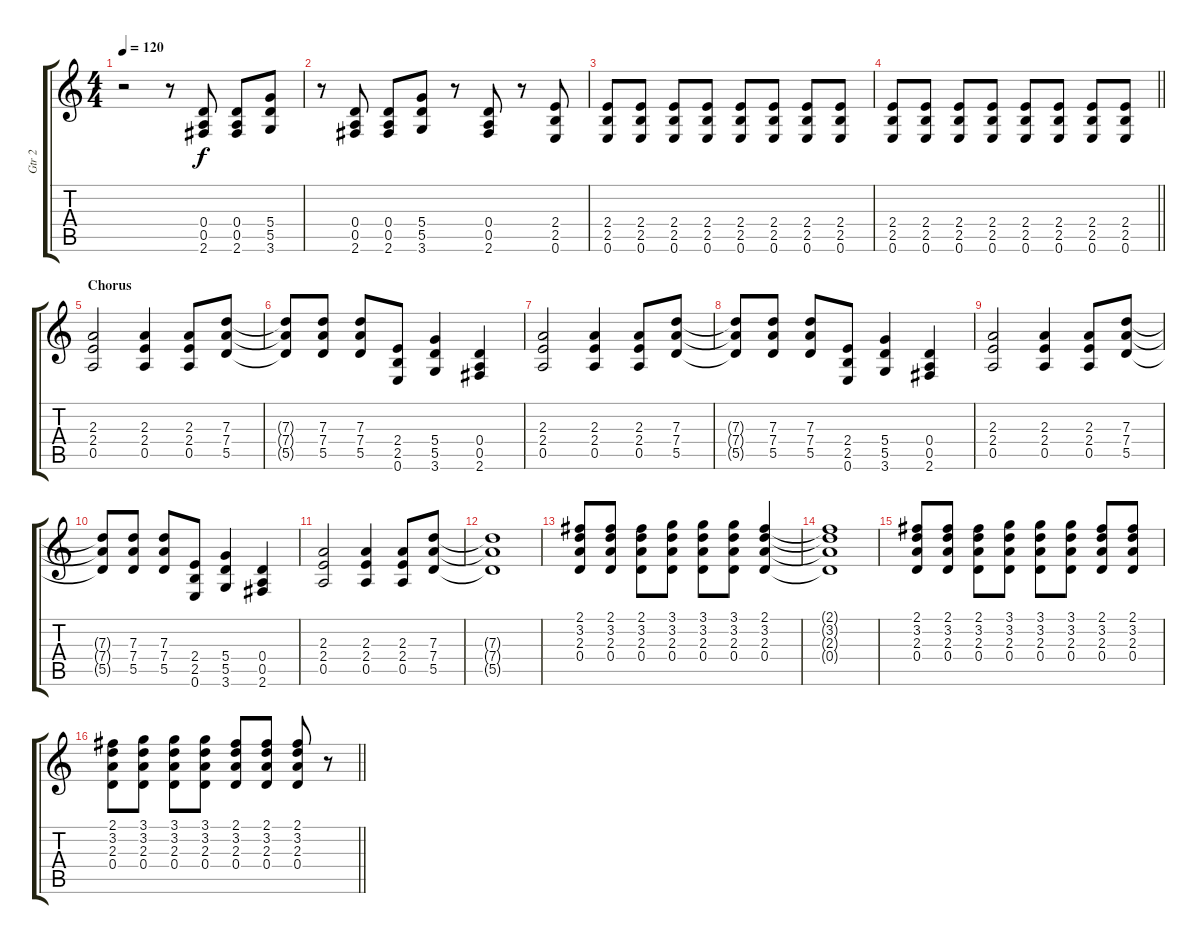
\track ("Gtr 2" "Gtr 2") {instrument overdrivenguitar}
\staff {score tabs}
\tuning (E4 B3 G3 D3 A2 E2) {hide}
\ts (4 4)
\tempo 120
\clef g2
\ks c
r.2{dy f} r.8 (0.4 0.5 2.6).8 (0.4 0.5 2.6).8 (5.4 5.5 3.6).8 |
r.8 (0.4 0.5 2.6).8 (0.4 0.5 2.6).8 (5.4 5.5 3.6).8 r.8 (0.4 0.5 2.6).8 r.8 (2.4 2.5 0.6).8 |
(2.4 2.5 0.6).8 (2.4 2.5 0.6).8 (2.4 2.5 0.6).8 (2.4 2.5 0.6).8 (2.4 2.5 0.6).8 (2.4 2.5 0.6).8 (2.4 2.5 0.6).8 (2.4 2.5 0.6).8 |
\barLineRight lightlight
(2.4 2.5 0.6).8 (2.4 2.5 0.6).8 (2.4 2.5 0.6).8 (2.4 2.5 0.6).8 (2.4 2.5 0.6).8 (2.4 2.5 0.6).8 (2.4 2.5 0.6).8 (2.4 2.5 0.6).8 |
\section ("" "Chorus")
(2.3 2.4 0.5).2 (2.3 2.4 0.5).4 (2.3 2.4 0.5).8 (7.3 7.4 5.5).8 |
(7.3{t} 7.4{t} 5.5{t}).8 (7.3 7.4 5.5).8 (7.3 7.4 5.5).8 (2.4 2.5 0.6).8 (5.4 5.5 3.6).4 (0.4 0.5 2.6).4 |
(2.3 2.4 0.5).2 (2.3 2.4 0.5).4 (2.3 2.4 0.5).8 (7.3 7.4 5.5).8 |
(7.3{t} 7.4{t} 5.5{t}).8 (7.3 7.4 5.5).8 (7.3 7.4 5.5).8 (2.4 2.5 0.6).8 (5.4 5.5 3.6).4 (0.4 0.5 2.6).4 |
(2.3 2.4 0.5).2 (2.3 2.4 0.5).4 (2.3 2.4 0.5).8 (7.3 7.4 5.5).8 |
(7.3{t} 7.4{t} 5.5{t}).8 (7.3 7.4 5.5).8 (7.3 7.4 5.5).8 (2.4 2.5 0.6).8 (5.4 5.5 3.6).4 (0.4 0.5 2.6).4 |
(2.3 2.4 0.5).2 (2.3 2.4 0.5).4 (2.3 2.4 0.5).8 (7.3 7.4 5.5).8 |
(7.3{t} 7.4{t} 5.5{t}).1 |
(2.1 3.2 2.3 0.4).8 (2.1 3.2 2.3 0.4).8 (2.1 3.2 2.3 0.4).8 (3.1 3.2 2.3 0.4).8 (3.1 3.2 2.3 0.4).8 (3.1 3.2 2.3 0.4).8 (2.1 3.2 2.3 0.4).4 |
(2.1{t} 3.2{t} 2.3{t} 0.4{t}).1 |
(2.1 3.2 2.3 0.4).8 (2.1 3.2 2.3 0.4).8 (2.1 3.2 2.3 0.4).8 (3.1 3.2 2.3 0.4).8 (3.1 3.2 2.3 0.4).8 (3.1 3.2 2.3 0.4).8 (2.1 3.2 2.3 0.4).8 (2.1 3.2 2.3 0.4).8 |
\barLineRight lightlight
(2.1 3.2 2.3 0.4).8 (3.1 3.2 2.3 0.4).8 (3.1 3.2 2.3 0.4).8 (3.1 3.2 2.3 0.4).8 (2.1 3.2 2.3 0.4).8 (2.1 3.2 2.3 0.4).8 (2.1 3.2 2.3 0.4).8 r.8
